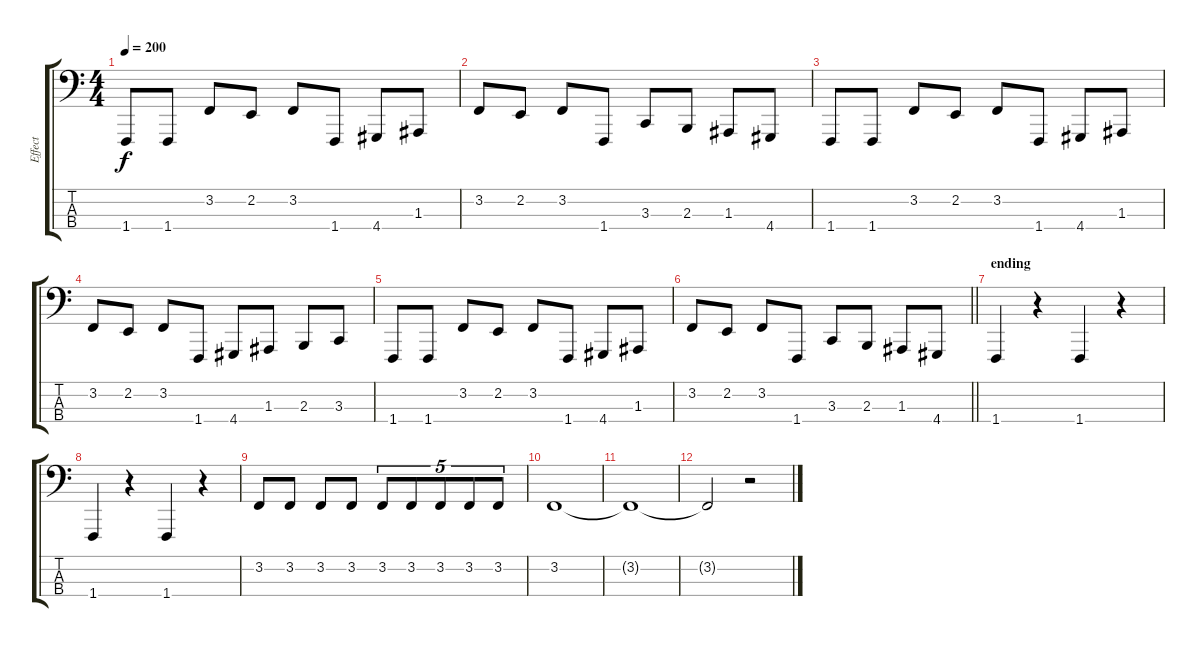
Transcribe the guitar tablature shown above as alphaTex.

\track ("Effect" "Effect") {instrument acousticgrandpiano}
\staff {score tabs}
\tuning (G2 D2 A1 E1) {hide}
\ts (4 4)
\tempo 200
\clef f4
\ks c
1.4.8{dy f} 1.4.8 3.2.8 2.2.8 3.2.8 1.4.8 4.4.8 1.3.8 |
3.2.8 2.2.8 3.2.8 1.4.8 3.3.8 2.3.8 1.3.8 4.4.8 |
1.4.8 1.4.8 3.2.8 2.2.8 3.2.8 1.4.8 4.4.8 1.3.8 |
3.2.8 2.2.8 3.2.8 1.4.8 4.4.8 1.3.8 2.3.8 3.3.8 |
1.4.8 1.4.8 3.2.8 2.2.8 3.2.8 1.4.8 4.4.8 1.3.8 |
\barLineRight lightlight
3.2.8 2.2.8 3.2.8 1.4.8 3.3.8 2.3.8 1.3.8 4.4.8 |
\section ("" "ending")
1.4.4 r.4 1.4.4 r.4 |
1.4.4 r.4 1.4.4 r.4 |
3.2.8 3.2.8 3.2.8 3.2.8 3.2.8{tu (5 4)} 3.2.8{tu (5 4)} 3.2.8{tu (5 4)} 3.2.8{tu (5 4)} 3.2.8{tu (5 4)} |
3.2.1 |
3.2{t}.1 |
3.2{t}.2 r.2
